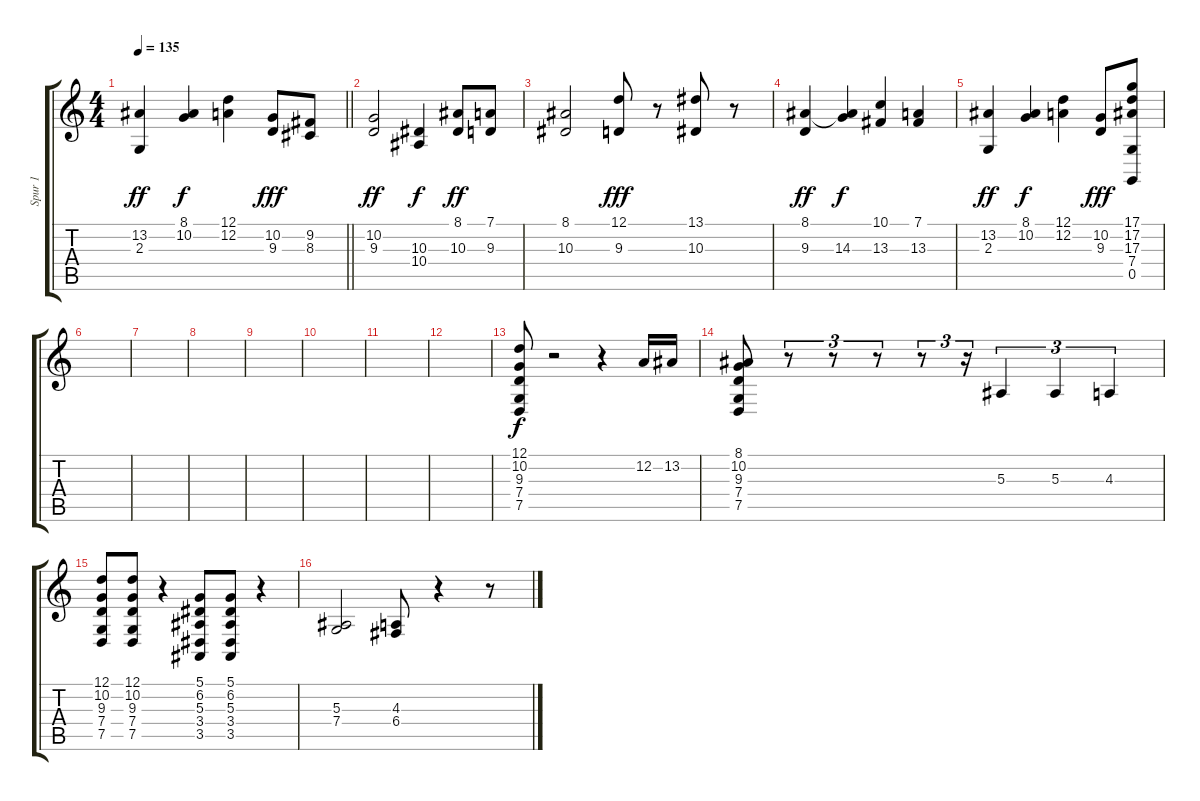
\track ("Spur 1" "Spur 1") {instrument stringensemble1}
\staff {score tabs}
\tuning (D4 A3 F3 C3 G2 D2) {hide}
\ts (4 4)
\tempo 135
\clef g2
\barLineRight lightlight
\ks c
(13.2 2.3).4{dy ff} (8.1 10.2).4{dy f} (12.1 12.2).4 (10.2 9.3).8{dy fff} (9.2 8.3).8 |
(10.2 9.3).2{dy ff} (10.3 10.4).4{dy f} (8.1 10.3).8{dy ff} (7.1 9.3).8 |
(8.1 10.3).2 (12.1 9.3).8{dy fff} r.8 (13.1 10.3).8 r.8 |
(8.1 9.3).4{dy ff} (8.1{t} 14.3).4{dy f} (10.1 13.3).4 (7.1 13.3).4 |
(13.2 2.3).4{dy ff} (8.1 10.2).4{dy f} (12.1 12.2).4 (10.2 9.3).8{dy fff} (17.1 17.2 17.3 7.4 0.5).8 |
|
|
|
|
|
|
|
(12.1 10.2 9.3 7.4 7.5).8{dy f} r.2 r.4 12.2.16 13.2.16 |
(8.1 10.2 9.3 7.4 7.5).8 r.8{tu (3 2)} r.8{tu (3 2)} r.8{tu (3 2)} r.8{tu (3 2)} r.16{tu (3 2)} 5.3.4{tu (3 2)} 5.3.4{tu (3 2)} 4.3.4{tu (3 2)} |
(12.1 10.2 9.3 7.4 7.5).8 (12.1 10.2 9.3 7.4 7.5).8 r.4 (5.1 6.2 5.3 3.4 3.5).8 (5.1 6.2 5.3 3.4 3.5).8 r.4 |
(5.3 7.4).2 (4.3 6.4).8 r.4 r.8
